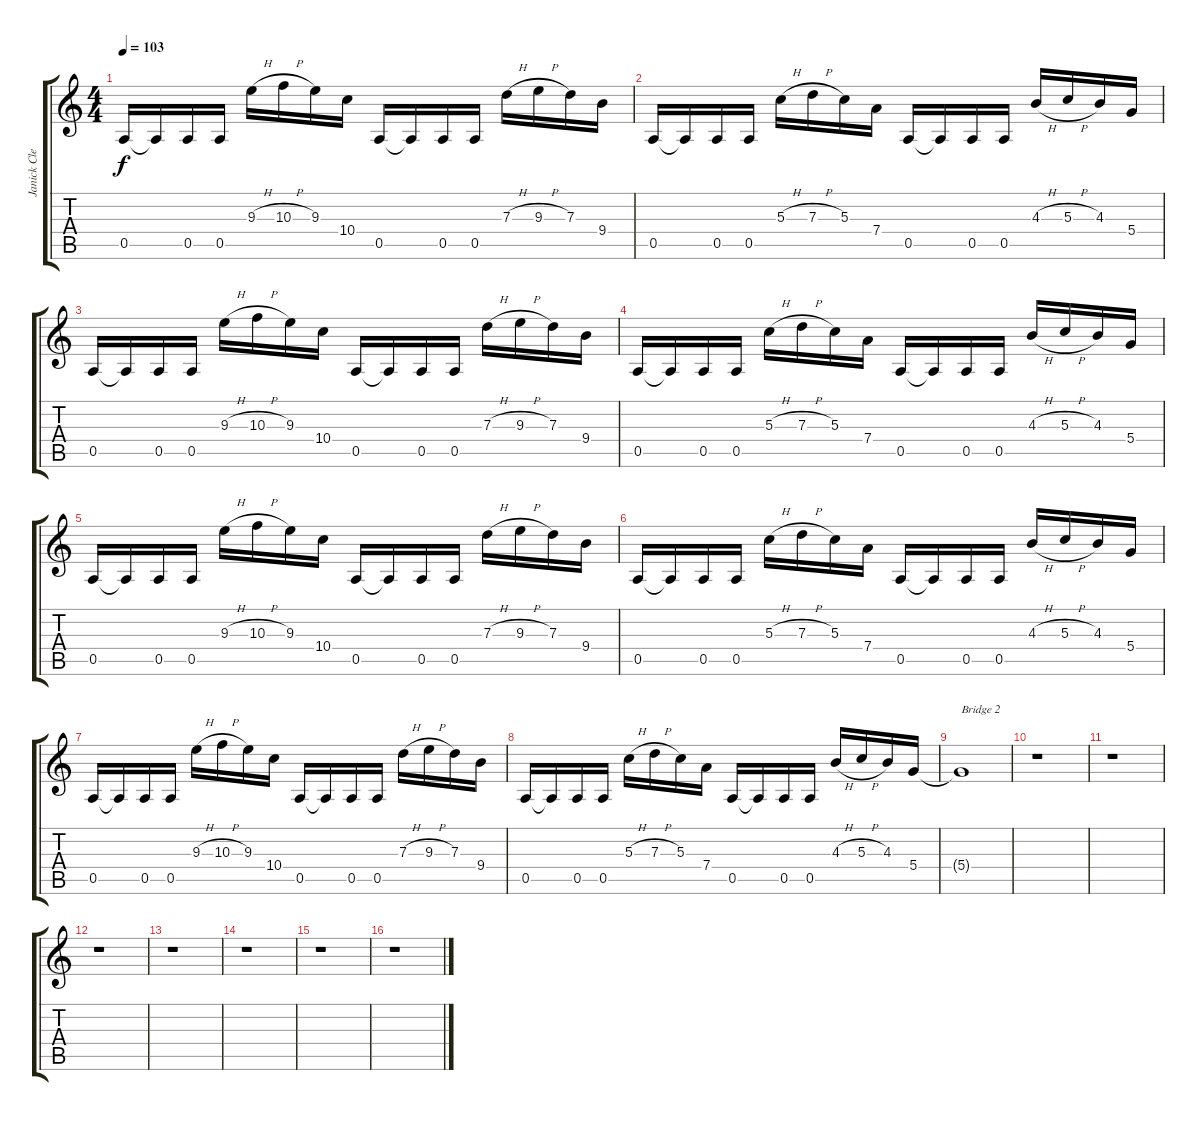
\track ("Janick Clean" "Janick Cle") {instrument electricguitarclean}
\staff {score tabs}
\tuning (E4 B3 G3 D3 A2 E2) {hide}
\ts (4 4)
\tempo 103
\clef g2
\ks c
0.5.16{dy f} 0.5{t}.16 0.5.16 0.5.16 9.3{h}.16 10.3{h}.16 9.3.16 10.4.16 0.5.16 0.5{t}.16 0.5.16 0.5.16 7.3{h}.16 9.3{h}.16 7.3.16 9.4.16 |
0.5.16 0.5{t}.16 0.5.16 0.5.16 5.3{h}.16 7.3{h}.16 5.3.16 7.4.16 0.5.16 0.5{t}.16 0.5.16 0.5.16 4.3{h}.16 5.3{h}.16 4.3.16 5.4.16 |
0.5.16 0.5{t}.16 0.5.16 0.5.16 9.3{h}.16 10.3{h}.16 9.3.16 10.4.16 0.5.16 0.5{t}.16 0.5.16 0.5.16 7.3{h}.16 9.3{h}.16 7.3.16 9.4.16 |
0.5.16 0.5{t}.16 0.5.16 0.5.16 5.3{h}.16 7.3{h}.16 5.3.16 7.4.16 0.5.16 0.5{t}.16 0.5.16 0.5.16 4.3{h}.16 5.3{h}.16 4.3.16 5.4.16 |
0.5.16 0.5{t}.16 0.5.16 0.5.16 9.3{h}.16 10.3{h}.16 9.3.16 10.4.16 0.5.16 0.5{t}.16 0.5.16 0.5.16 7.3{h}.16 9.3{h}.16 7.3.16 9.4.16 |
0.5.16 0.5{t}.16 0.5.16 0.5.16 5.3{h}.16 7.3{h}.16 5.3.16 7.4.16 0.5.16 0.5{t}.16 0.5.16 0.5.16 4.3{h}.16 5.3{h}.16 4.3.16 5.4.16 |
0.5.16 0.5{t}.16 0.5.16 0.5.16 9.3{h}.16 10.3{h}.16 9.3.16 10.4.16 0.5.16 0.5{t}.16 0.5.16 0.5.16 7.3{h}.16 9.3{h}.16 7.3.16 9.4.16 |
0.5.16 0.5{t}.16 0.5.16 0.5.16 5.3{h}.16 7.3{h}.16 5.3.16 7.4.16 0.5.16 0.5{t}.16 0.5.16 0.5.16 4.3{h}.16 5.3{h}.16 4.3.16 5.4.16 |
5.4{t}.1{txt "Bridge 2"} |
r.1 |
r.1 |
r.1 |
r.1 |
r.1 |
r.1 |
r.1
